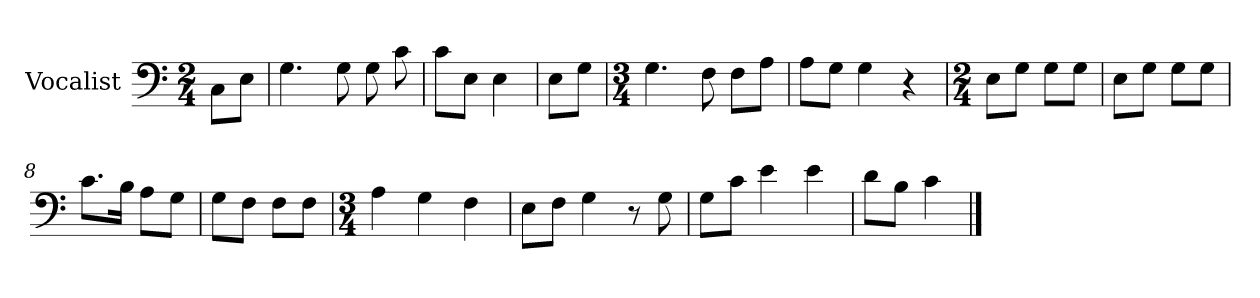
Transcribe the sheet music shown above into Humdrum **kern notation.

**kern
*part1
*staff1
*I"Vocalist
*k[]
*C:
*M2/4
=
8CL
8EJ
=1
4.G
8G
8G
8c
=2
8cL
8EJ
4E
=3
8EL
8GJ
=4
*M3/4
4.G
8F
8FL
8AJ
=5
8AL
8GJ
4G
4r
=6
*M2/4
8EL
8GJ
8GL
8GJ
=7
8EL
8GJ
8GL
8GJ
=8
8.cL
16BJk
8AL
8GJ
=9
8GL
8FJ
8FL
8FJ
=10
*M3/4
4A
4G
4F
=11
8EL
8FJ
4G
8r
8G
=12
8GL
8cJ
4e
4e
=13
8dL
8BJ
4c
==
*-
